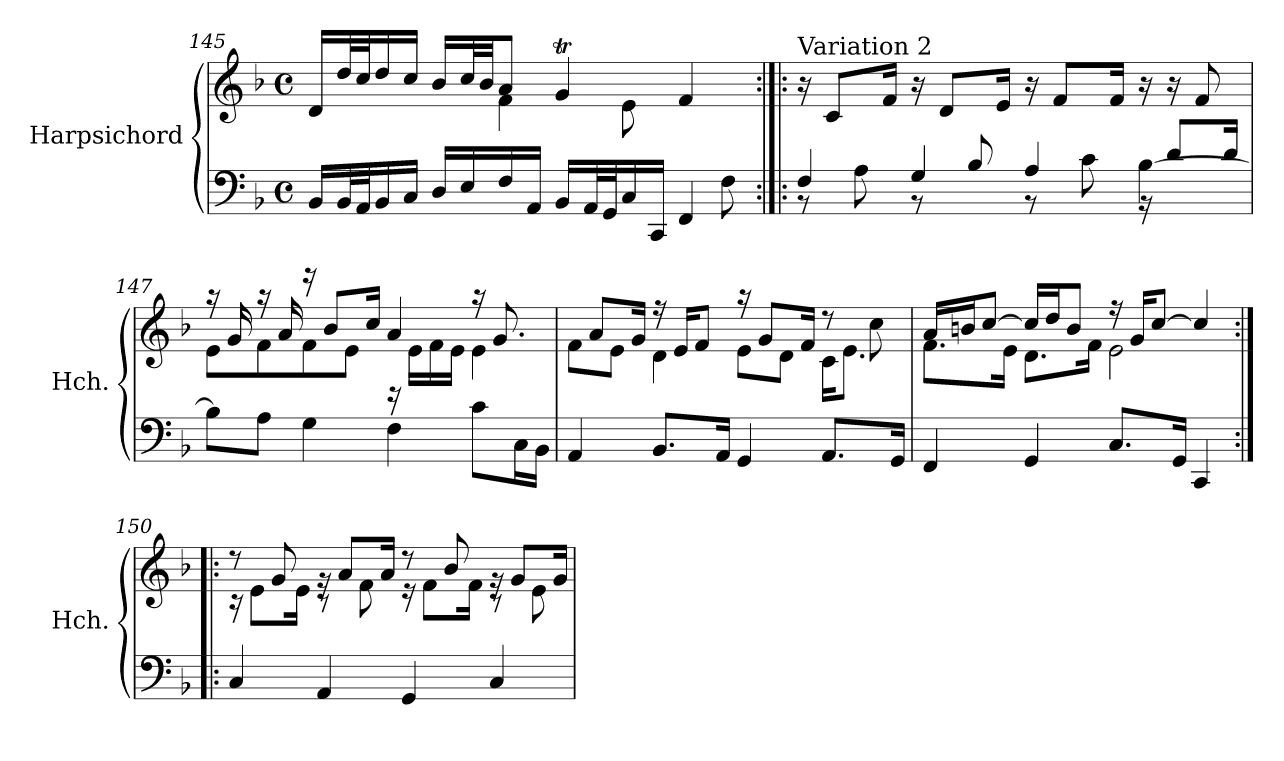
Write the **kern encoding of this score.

**kern	**kern
*part1	*part1
*staff2	*staff1
*I"Harpsichord	*
*I'Hch.	*
*clefF4	*clefG2
*k[b-]	*k[b-]
*M4/4	*M4/4
*met(c)	*met(c)
=145	=145
*^	*^
16BB-/LL	2..ryy	16d/LL	4.ryy
32BB-/L	.	32dd/L	.
32AA/J	.	32cc/J	.
16BB-/	.	16dd/	.
16C/JJ	.	16cc/JJ	.
16D/LL	.	16b-/LL	.
16E/	.	32cc/L	.
.	.	32b-/JJ	.
16F/	.	8a/J	4f\
16AA/JJ	.	.	.
16BB-/LL	.	4gT/	.
32AA/L	.	.	.
32GG/J	.	.	.
16C/	.	.	8e\
16CC/JJ	.	.	.
4FF/	.	4f/	4ryy
.	8F\	.	.
*	*	*v	*v
!!LO:LB:g=z
=146:|!|:	=146:|!|:	=146:|!|:
*	*	*MM80
!	!	!LO:TX:t=Variation 2
4F/	8r	16r
.	.	8c/L
.	8A\	.
.	.	16f/Jk
4G/	8r	16r
.	.	8d/L
.	8B-/	.
.	.	16e/Jk
4A/	8r	16r
.	.	8f/L
.	8c\	.
.	.	16f/Jk
[4B-\	16r	16r
.	8d/L	16r
.	.	8f/
.	16d/Jk	.
*v	*v	*
=147	=147
*	*^
8B-\L]	8e\L	16raa
.	.	16g/
8A\J	8f\	16raa
.	.	16a/
4G\	8f\	16reee
.	.	8b-/L
.	8e\J	.
.	.	16cc/Jk
4F\	16rD	4a/
.	16e\LL	.
.	16f\	.
.	16e\JJ	.
8c\L	4e\	16raa
.	.	8.g/
16C\L	.	.
16BB-\JJ	.	.
=148	=148	=148
4AA/	8f\L	16ryy
.	.	8a/L
.	8e\J	.
.	.	16g/Jk
8.BB-/L	4d\	16rff
.	.	16e/KL
.	.	8f/J
16AA/Jk	.	.
4GG/	8e\L	16raa
.	.	8g/L
.	8d\J	.
.	.	16f/Jk
8.AA/L	16c\KL	8rdd
.	8.e\J	.
.	.	8cc\
16GG/Jk	.	.
!!LO:LB:g=z	!!
=149	=149	=149
4FF/	16a/LL	8.f\L
.	16bn/J	.
.	[8cc/J	.
.	.	16e\Jk
4GG/	16cc/LL]	8.d\L
.	16dd/J	.
.	8b/J	.
.	.	16f\Jk
8.C/L	16r	2e\
.	16g/KL	.
.	[8cc/J	.
16GG/Jk	.	.
4CC/	4cc/]	.
=150:|!|:	=150:|!|:	=150:|!|:
4C/	8r	16r
.	.	8e\L
.	8g/	.
.	.	16e\Jk
4AA/	16rg	8r
.	8a/L	.
.	.	8f\
.	16a/Jk	.
4GG/	8r	16r
.	.	8f\L
.	8b-/	.
.	.	16f\Jk
4C/	16rg	8r
.	8g/L	.
.	.	8e\
.	16g/Jk	.
*	*v	*v
=	=
*-	*-
